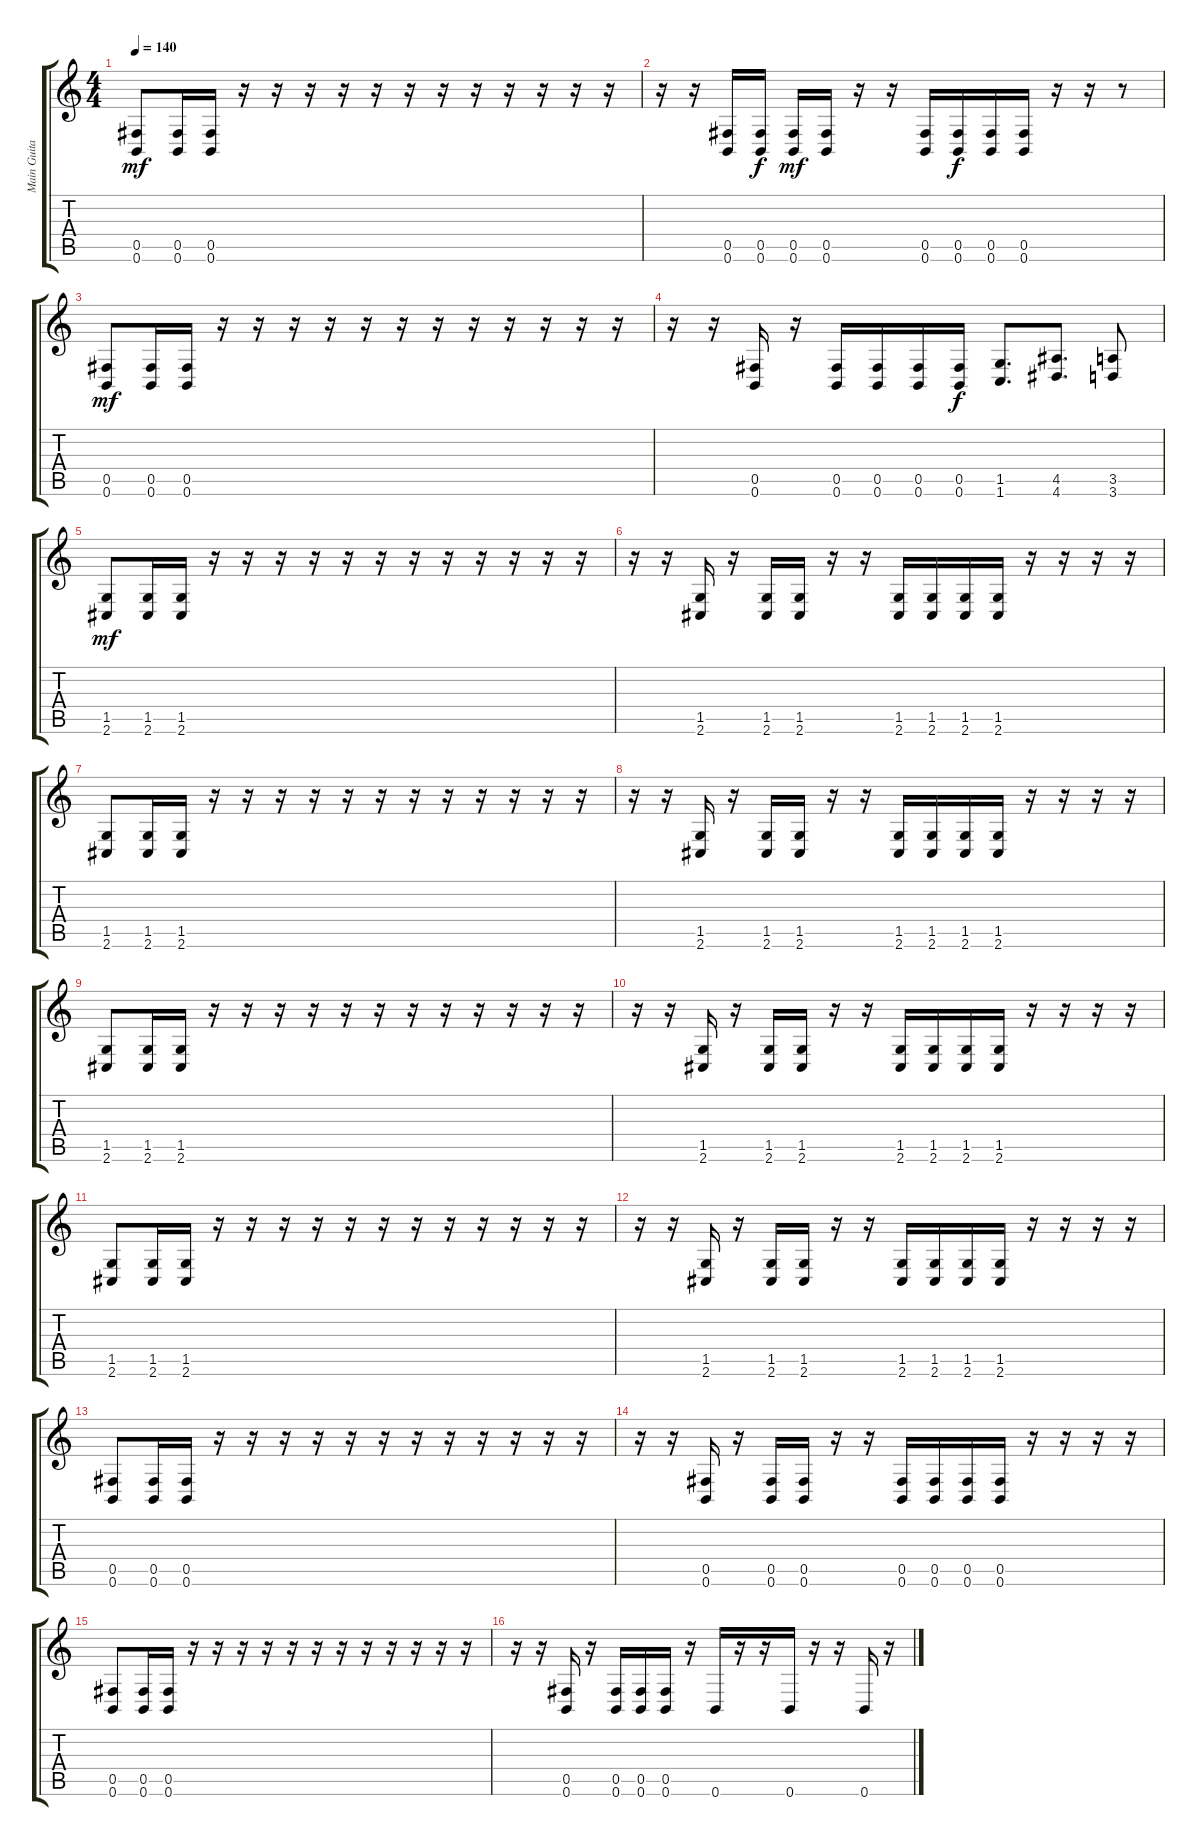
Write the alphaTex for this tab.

\track ("Main Guitar Left" "Main Guita") {instrument distortionguitar}
\staff {score tabs}
\tuning (Db4 Ab3 E3 B2 Gb2 B1) {hide}
\ts (4 4)
\tempo 140
\clef g2
\ks c
(0.5 0.6).8{dy mf} (0.5 0.6).16 (0.5 0.6).16 r.16 r.16 r.16 r.16 r.16 r.16 r.16 r.16 r.16 r.16 r.16 r.16 |
r.16 r.16 (0.5 0.6).16 (0.5 0.6).16{dy f} (0.5 0.6).16{dy mf} (0.5 0.6).16 r.16 r.16 (0.5 0.6).16 (0.5 0.6).16{dy f} (0.5 0.6).16 (0.5 0.6).16 r.16 r.16 r.8 |
(0.5 0.6).8{dy mf} (0.5 0.6).16 (0.5 0.6).16 r.16 r.16 r.16 r.16 r.16 r.16 r.16 r.16 r.16 r.16 r.16 r.16 |
r.16 r.16 (0.5 0.6).16 r.16 (0.5 0.6).16 (0.5 0.6).16 (0.5 0.6).16 (0.5 0.6).16{dy f} (1.5 1.6).8{d} (4.5 4.6).8{d} (3.5 3.6).8 |
(1.5 2.6).8{dy mf} (1.5 2.6).16 (1.5 2.6).16 r.16 r.16 r.16 r.16 r.16 r.16 r.16 r.16 r.16 r.16 r.16 r.16 |
r.16 r.16 (1.5 2.6).16 r.16 (1.5 2.6).16 (1.5 2.6).16 r.16 r.16 (1.5 2.6).16 (1.5 2.6).16 (1.5 2.6).16 (1.5 2.6).16 r.16 r.16 r.16 r.16 |
(1.5 2.6).8 (1.5 2.6).16 (1.5 2.6).16 r.16 r.16 r.16 r.16 r.16 r.16 r.16 r.16 r.16 r.16 r.16 r.16 |
r.16 r.16 (1.5 2.6).16 r.16 (1.5 2.6).16 (1.5 2.6).16 r.16 r.16 (1.5 2.6).16 (1.5 2.6).16 (1.5 2.6).16 (1.5 2.6).16 r.16 r.16 r.16 r.16 |
(1.5 2.6).8 (1.5 2.6).16 (1.5 2.6).16 r.16 r.16 r.16 r.16 r.16 r.16 r.16 r.16 r.16 r.16 r.16 r.16 |
r.16 r.16 (1.5 2.6).16 r.16 (1.5 2.6).16 (1.5 2.6).16 r.16 r.16 (1.5 2.6).16 (1.5 2.6).16 (1.5 2.6).16 (1.5 2.6).16 r.16 r.16 r.16 r.16 |
(1.5 2.6).8 (1.5 2.6).16 (1.5 2.6).16 r.16 r.16 r.16 r.16 r.16 r.16 r.16 r.16 r.16 r.16 r.16 r.16 |
r.16 r.16 (1.5 2.6).16 r.16 (1.5 2.6).16 (1.5 2.6).16 r.16 r.16 (1.5 2.6).16 (1.5 2.6).16 (1.5 2.6).16 (1.5 2.6).16 r.16 r.16 r.16 r.16 |
(0.5 0.6).8 (0.5 0.6).16 (0.5 0.6).16 r.16 r.16 r.16 r.16 r.16 r.16 r.16 r.16 r.16 r.16 r.16 r.16 |
r.16 r.16 (0.5 0.6).16 r.16 (0.5 0.6).16 (0.5 0.6).16 r.16 r.16 (0.5 0.6).16 (0.5 0.6).16 (0.5 0.6).16 (0.5 0.6).16 r.16 r.16 r.16 r.16 |
(0.5 0.6).8 (0.5 0.6).16 (0.5 0.6).16 r.16 r.16 r.16 r.16 r.16 r.16 r.16 r.16 r.16 r.16 r.16 r.16 |
r.16 r.16 (0.5 0.6).16 r.16 (0.5 0.6).16 (0.5 0.6).16 (0.5 0.6).16 r.16 0.6.16 r.16 r.16 0.6.16 r.16 r.16 0.6.16 r.16
